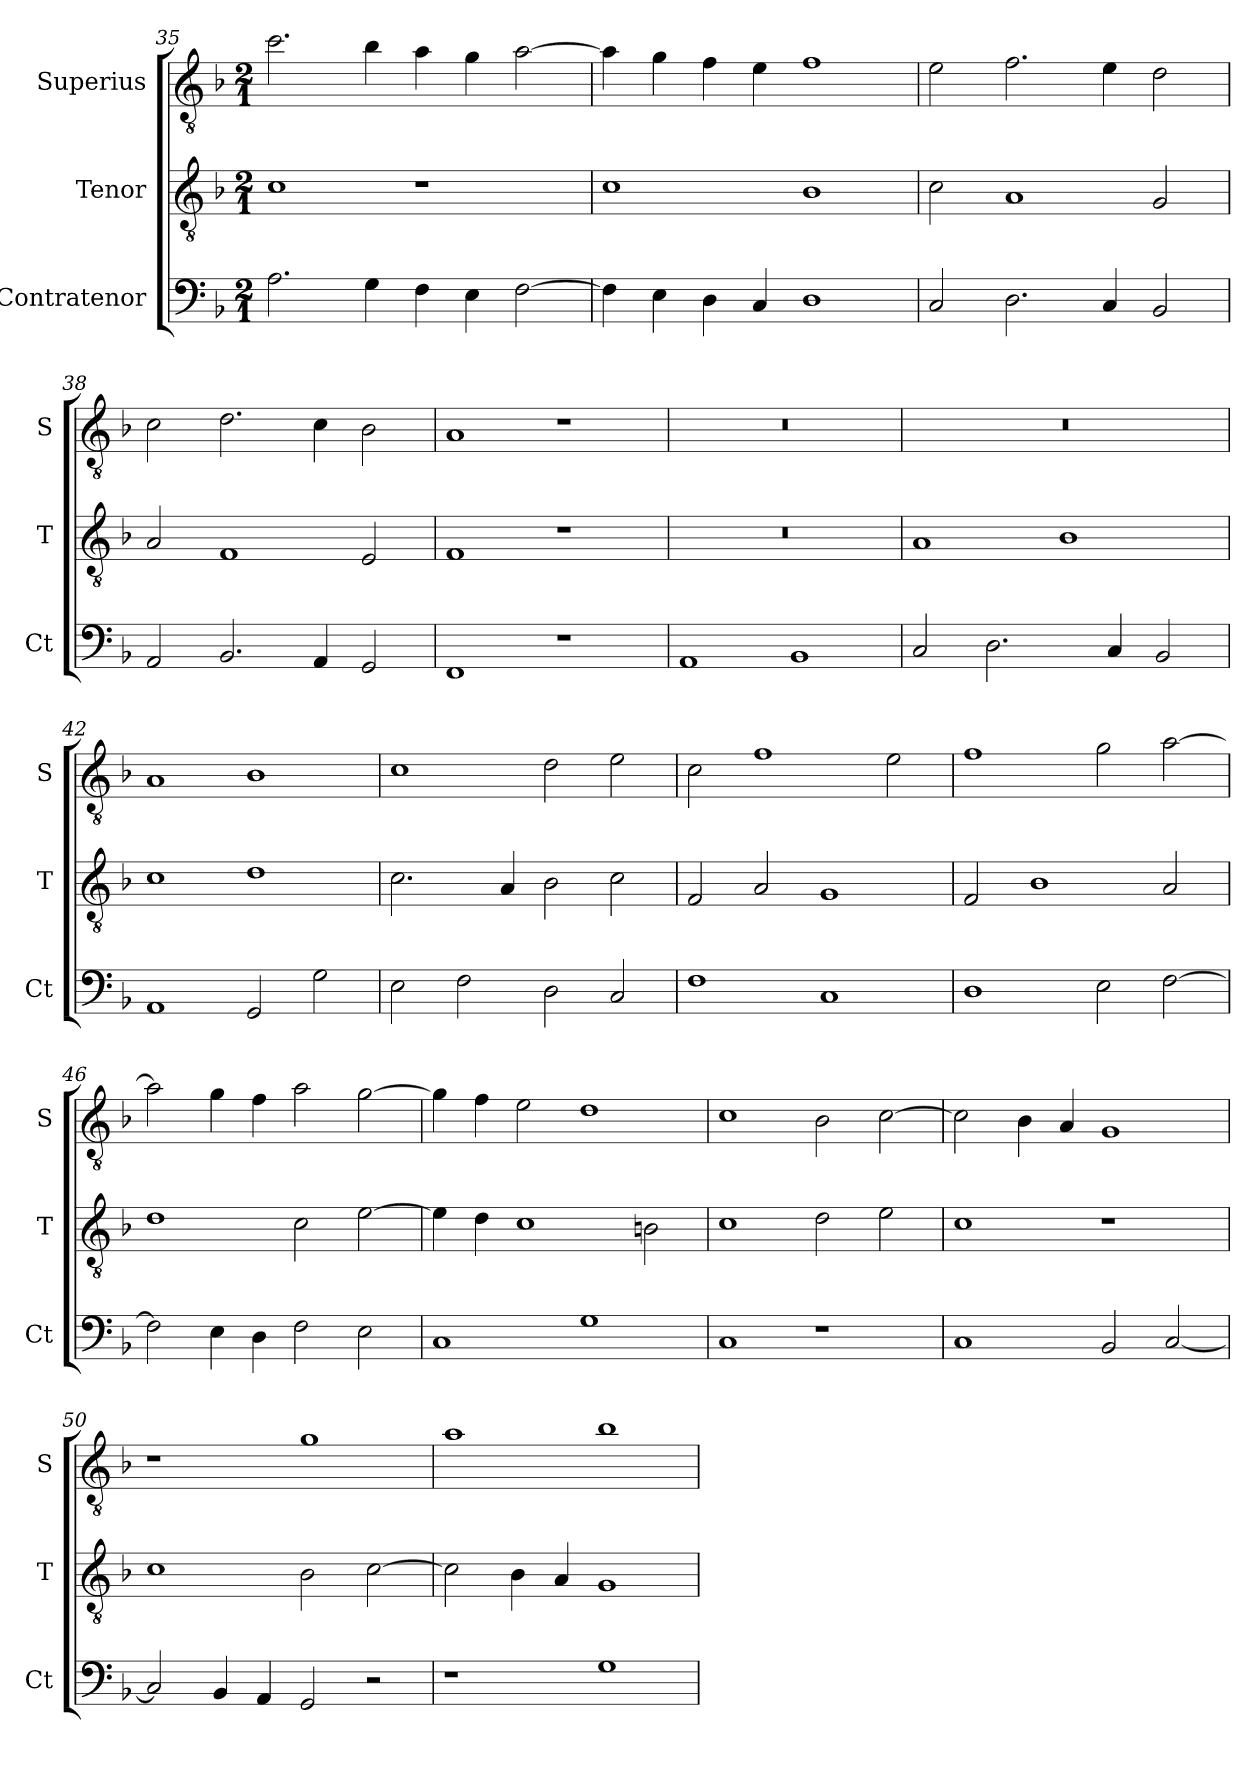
**kern	**kern	**kern
*part3	*part2	*part1
*staff3	*staff2	*staff1
*I"Contratenor	*I"Tenor	*I"Superius
*I'Ct	*I'T	*I'S
*clefF4	*clefGv2	*clefGv2
*k[b-]	*k[b-]	*k[b-]
*M2/1	*M2/1	*M2/1
=35	=35	=35
2.A	1c	2.cc
4G	.	4b-
4F	1r	4a
4E	.	4g
[2F	.	[2a
=36	=36	=36
4F]	1c	4a]
4E	.	4g
4D	.	4f
4C	.	4e
1D	1B-	1f
=37	=37	=37
2C	2c	2e
2.D	1A	2.f
4C	.	4e
2BB-	2G	2d
=38	=38	=38
2AA	2A	2c
2.BB-	1F	2.d
4AA	.	4c
2GG	2E	2B-
=39	=39	=39
1FF	1F	1A
1r	1r	1r
=40	=40	=40
1AA	0r	0r
1BB-	.	.
=41	=41	=41
2C	1A	0r
2.D	.	.
.	1B-	.
4C	.	.
2BB-	.	.
=42	=42	=42
1AA	1c	1A
2GG	1d	1B-
2G	.	.
=43	=43	=43
2E	2.c	1c
2F	.	.
.	4A	.
2D	2B-	2d
2C	2c	2e
=44	=44	=44
1F	2F	2c
.	2A	1f
1C	1G	.
.	.	2e
=45	=45	=45
1D	2F	1f
.	1B-	.
2E	.	2g
[2F	2A	[2a
=46	=46	=46
2F]	1d	2a]
4E	.	4g
4D	.	4f
2F	2c	2a
2E	[2e	[2g
=47	=47	=47
1C	4e]	4g]
.	4d	4f
.	1c	2e
1G	.	1d
.	2Bn	.
=48	=48	=48
1C	1c	1c
1r	2d	2B-
.	2e	[2c
=49	=49	=49
1C	1c	2c]
.	.	4B-
.	.	4A
2BB-	1r	1G
[2C	.	.
=50	=50	=50
2C]	1c	1r
4BB-	.	.
4AA	.	.
2GG	2B-	1g
2r	[2c	.
=51	=51	=51
1r	2c]	1a
.	4B-	.
.	4A	.
1G	1G	1b-
=	=	=
*-	*-	*-
